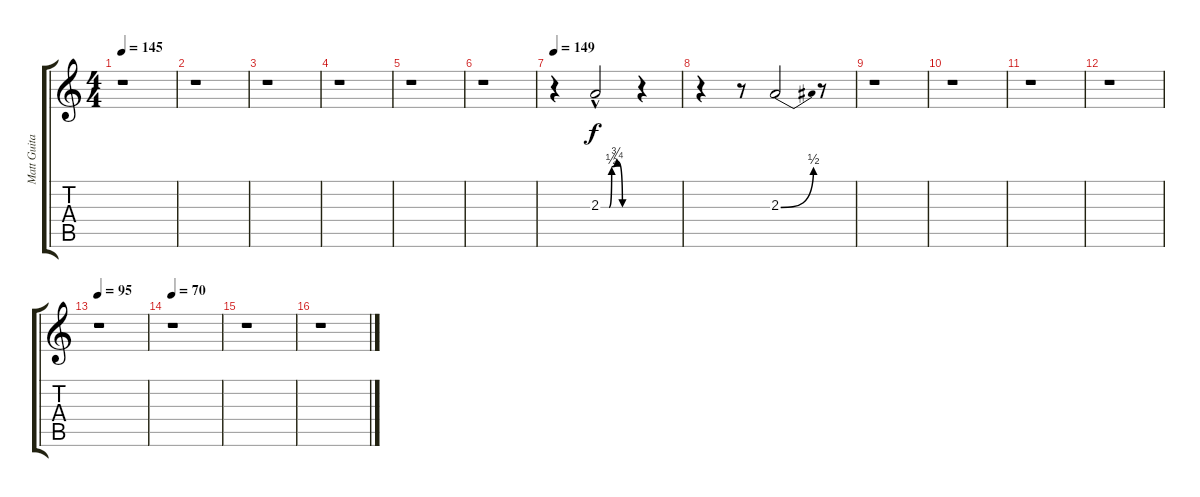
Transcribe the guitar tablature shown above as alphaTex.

\track ("Matt Guitar" "Matt Guita") {instrument overdrivenguitar}
\staff {score tabs}
\tuning (E4 B3 G3 D3 A2 E2) {hide}
\ts (4 4)
\tempo 145
\clef g2
\ks c
r.1{dy f} |
r.1 |
r.1 |
r.1 |
r.1 |
r.1 |
\tempo 149
r.4{volume 14 instrument distortionguitar} 2.3{be (custom 0 0 15 0 20 2 30 3 40 0 60 0) hac}.2 r.4 |
r.4 r.8 2.3{be (bend 0 0 60 2)}.2 r.8 |
r.1 |
r.1 |
r.1 |
r.1 |
\tempo 95
r.1 |
\tempo 70
r.1 |
r.1 |
r.1
